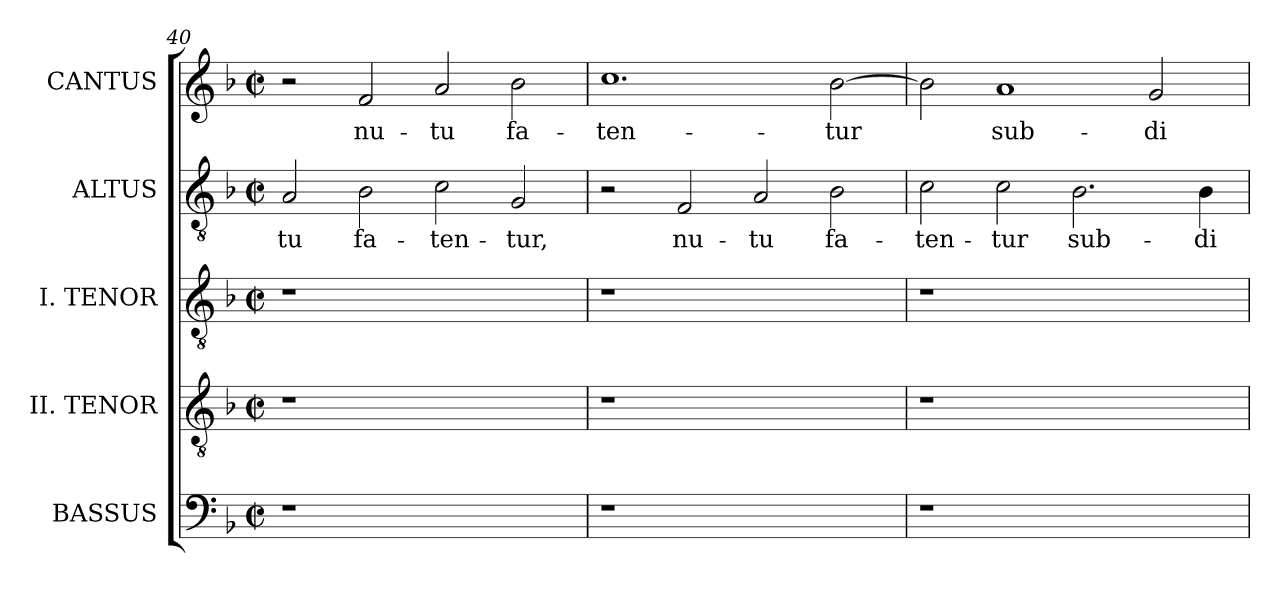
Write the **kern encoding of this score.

**kern	**kern	**kern	**kern	**text	**kern	**text
*part5	*part4	*part3	*part2	*part2	*part1	*part1
*staff5	*staff4	*staff3	*staff2	*staff2	*staff1	*staff1
*I"BASSUS	*I"II. TENOR	*I"I. TENOR	*I"ALTUS	*	*I"CANTUS	*
*clefF4	*clefGv2	*clefGv2	*clefGv2	*	*clefG2	*
*k[b-]	*k[b-]	*k[b-]	*k[b-]	*	*k[b-]	*
*F:	*F:	*F:	*F:	*	*F:	*
*M2/2	*M2/2	*M2/2	*M2/2	*	*M2/2	*
*met(c|)	*met(c|)	*met(c|)	*met(c|)	*	*met(c|)	*
=40	=40	=40	=40	=40	=40	=40
!	!	!	!	!LO:LY:b:cj	!	!
1r	1r	1r	2A/	-tu	2r	.
!	!	!	!	!LO:LY:b:cj	!	!LO:LY:b:cj
.	.	.	2B-\	fa-	2f/	nu-
!	!	!	!	!LO:LY:b:cj	!	!LO:LY:b:cj
1ryy	1ryy	1ryy	2c\	-ten-	2a/	-tu
!	!	!	!	!LO:LY:b:cj	!	!LO:LY:b:cj
.	.	.	2G/	-tur,	2b-\	fa-
=41	=41	=41	=41	=41	=41	=41
!	!	!	!	!	!	!LO:LY:b:cj
1r	1r	1r	2r	.	1.cc	-ten-
!	!	!	!	!LO:LY:b:cj	!	!
.	.	.	2F/	nu-	.	.
!	!	!	!	!LO:LY:b:cj	!	!
1ryy	1ryy	1ryy	2A/	-tu	.	.
!	!	!	!	!LO:LY:b:cj	!	!LO:LY:b:cj
.	.	.	2B-\	fa-	[>2b-\	-tur
=42	=42	=42	=42	=42	=42	=42
!	!	!	!	!LO:LY:b:cj	!	!LO:LY:b:cj
1r	1r	1r	2c\	-ten-	2b-\]	.
!	!	!	!	!LO:LY:b:cj	!	!LO:LY:b:cj
.	.	.	2c\	-tur	1a	sub-
!	!	!	!	!LO:LY:b:cj	!	!
1ryy	1ryy	1ryy	2.B-\	sub-	.	.
!	!	!	!	!	!	!LO:LY:b:cj
.	.	.	.	.	2g/	-di-
!	!	!	!	!LO:LY:b:cj	!	!
.	.	.	4B-\	-di-	.	.
=	=	=	=	=	=	=
*-	*-	*-	*-	*-	*-	*-
